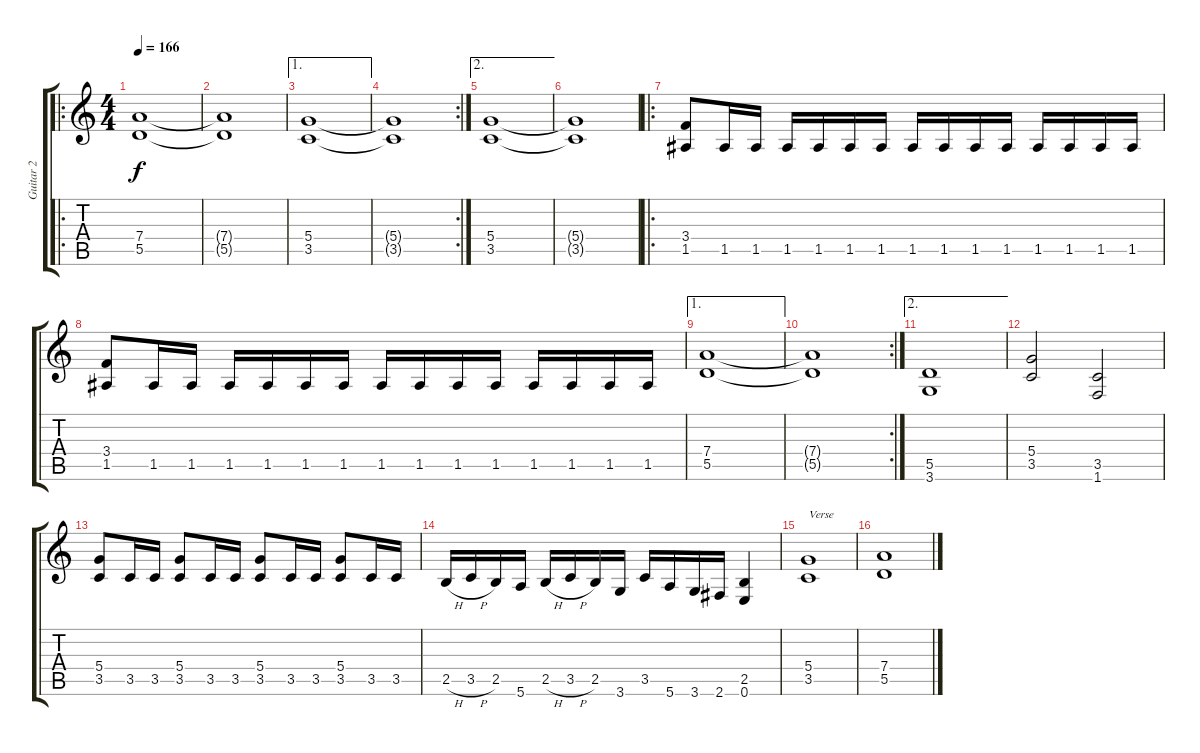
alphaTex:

\track ("Guitar 2" "Guitar 2") {instrument overdrivenguitar}
\staff {score tabs}
\tuning (E4 B3 G3 D3 A2 E2) {hide}
\ro
\ts (4 4)
\tempo 166
\clef g2
\ks c
(7.4 5.5).1{dy f instrument overdrivenguitar} |
(7.4{t} 5.5{t}).1 |
\ae 1
(5.4 3.5).1 |
\rc 2
(5.4{t} 3.5{t}).1 |
\ae 2
(5.4 3.5).1 |
(5.4{t} 3.5{t}).1 |
\ro
(3.4 1.5).8 1.5.16 1.5.16 1.5.16 1.5.16 1.5.16 1.5.16 1.5.16 1.5.16 1.5.16 1.5.16 1.5.16 1.5.16 1.5.16 1.5.16 |
(3.4 1.5).8 1.5.16 1.5.16 1.5.16 1.5.16 1.5.16 1.5.16 1.5.16 1.5.16 1.5.16 1.5.16 1.5.16 1.5.16 1.5.16 1.5.16 |
\ae 1
(7.4 5.5).1 |
\rc 2
(7.4{t} 5.5{t}).1 |
\ae 2
(5.5 3.6).1 |
(5.4 3.5).2 (3.5 1.6).2 |
(5.4 3.5).8 3.5.16 3.5.16 (5.4 3.5).8 3.5.16 3.5.16 (5.4 3.5).8 3.5.16 3.5.16 (5.4 3.5).8 3.5.16 3.5.16 |
2.5{h}.16 3.5{h}.16 2.5.16 5.6.16 2.5{h}.16 3.5{h}.16 2.5.16 3.6.16 3.5.16 5.6.16 3.6.16 2.6.16 (2.5 0.6).4 |
(5.4 3.5).1{txt "Verse"} |
(7.4 5.5).1
